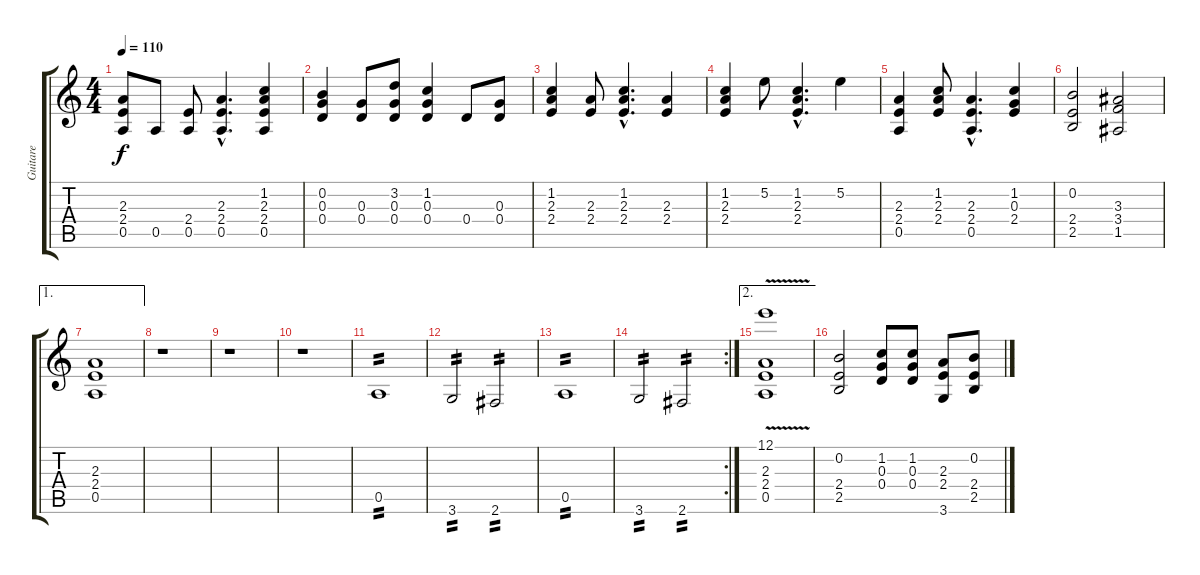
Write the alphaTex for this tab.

\track ("Guitare" "Guitare") {instrument electricguitarmuted}
\staff {score tabs}
\tuning (E4 B3 G3 D3 A2 E2) {hide}
\ts (4 4)
\tempo 110
\clef g2
\ks c
(2.3 2.4 0.5).8{dy f} 0.5.8 (2.4 0.5).8 (2.3{hac} 2.4{hac} 0.5{hac}).4{d} (1.2 2.3 2.4 0.5).4 |
(0.2 0.3 0.4).4 (0.3 0.4).8 (3.2 0.3 0.4).8 (1.2 0.3 0.4).4 0.4.8 (0.3 0.4).8 |
(1.2 2.3 2.4).4 (2.3 2.4).8 (1.2{hac} 2.3{hac} 2.4{hac}).4{d} (2.3 2.4).4 |
(1.2 2.3 2.4).4 5.2.8 (1.2{hac} 2.3{hac} 2.4{hac}).4{d} 5.2.4 |
(2.3 2.4 0.5).4 (1.2 2.3 2.4).8 (2.3{hac} 2.4{hac} 0.5{hac}).4{d} (1.2 0.3 2.4).4 |
(0.2 2.4 2.5).2 (3.3 3.4 1.5).2 |
\ae 1
(2.3 2.4 0.5).1 |
r.1 |
r.1 |
r.1 |
0.5.1{tp 2} |
3.6.2{tp 2} 2.6.2{tp 2} |
0.5.1{tp 2} |
\rc 2
3.6.2{tp 2} 2.6.2{tp 2} |
\ae 2
(12.1{v} 2.3 2.4 0.5).1 |
(0.2 2.4 2.5).2 (1.2 0.3 0.4).8 (1.2 0.3 0.4).8 (2.3 2.4 3.6).8 (0.2 2.4 2.5).8
